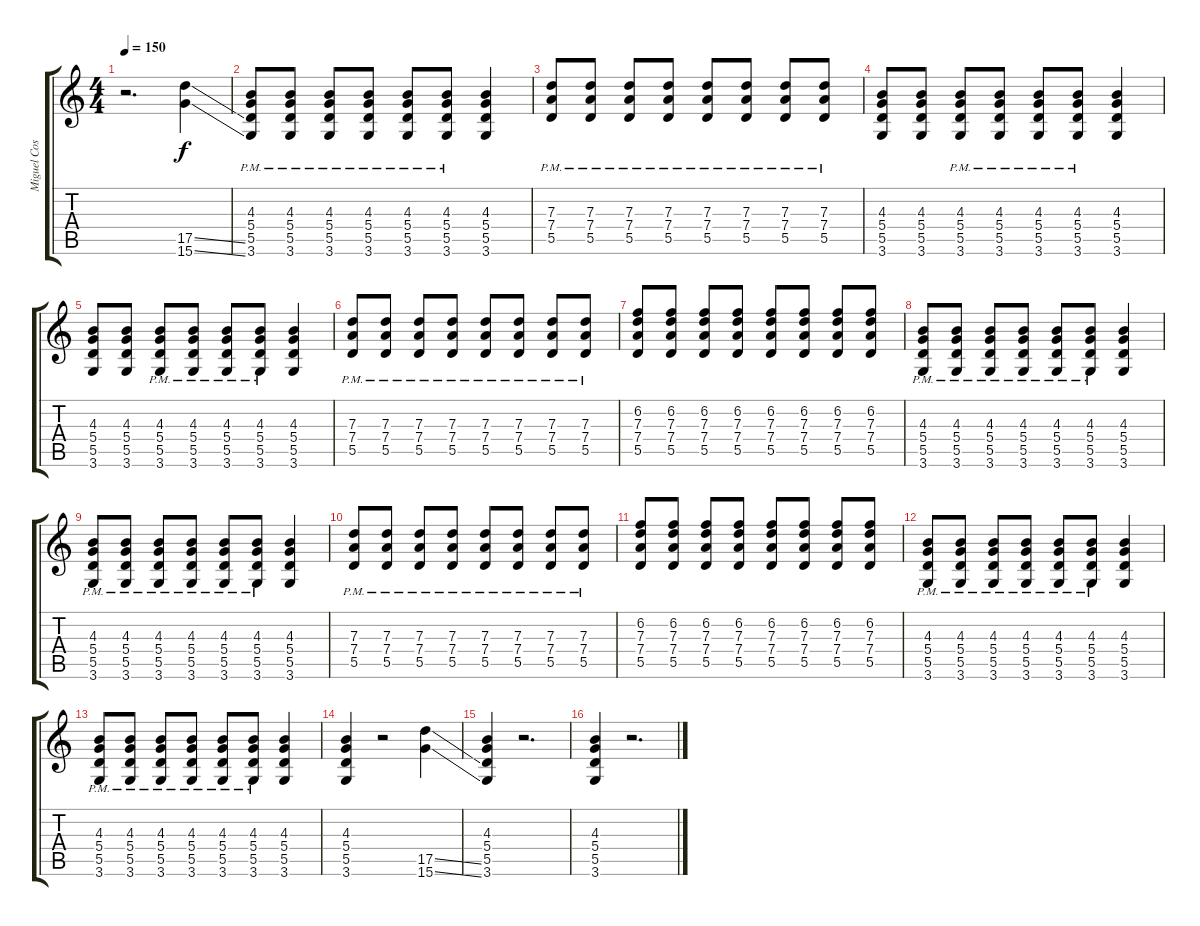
\track ("Miguel Costas - Guitarra rítmica" "Miguel Cos") {instrument overdrivenguitar}
\staff {score tabs}
\tuning (E4 B3 G3 D3 A2 E2) {hide}
\ts (4 4)
\tempo 150
\clef g2
\ks c
r.2{d dy f} (17.5{ss} 15.6{ss}).4 |
(4.3{pm} 5.4{pm} 5.5{pm} 3.6{pm}).8 (4.3{pm} 5.4{pm} 5.5{pm} 3.6{pm}).8 (4.3{pm} 5.4{pm} 5.5{pm} 3.6{pm}).8 (4.3{pm} 5.4{pm} 5.5{pm} 3.6{pm}).8 (4.3{pm} 5.4{pm} 5.5{pm} 3.6{pm}).8 (4.3{pm} 5.4{pm} 5.5{pm} 3.6{pm}).8 (4.3 5.4 5.5 3.6).4 |
(7.3{pm} 7.4{pm} 5.5{pm}).8 (7.3{pm} 7.4{pm} 5.5{pm}).8 (7.3{pm} 7.4{pm} 5.5{pm}).8 (7.3{pm} 7.4{pm} 5.5{pm}).8 (7.3{pm} 7.4{pm} 5.5{pm}).8 (7.3{pm} 7.4{pm} 5.5{pm}).8 (7.3{pm} 7.4{pm} 5.5{pm}).8 (7.3{pm} 7.4{pm} 5.5{pm}).8 |
(4.3 5.4 5.5 3.6).8 (4.3 5.4 5.5 3.6).8 (4.3{pm} 5.4{pm} 5.5{pm} 3.6{pm}).8 (4.3{pm} 5.4{pm} 5.5{pm} 3.6{pm}).8 (4.3{pm} 5.4{pm} 5.5{pm} 3.6{pm}).8 (4.3{pm} 5.4{pm} 5.5{pm} 3.6{pm}).8 (4.3 5.4 5.5 3.6).4 |
(4.3 5.4 5.5 3.6).8 (4.3 5.4 5.5 3.6).8 (4.3{pm} 5.4{pm} 5.5{pm} 3.6{pm}).8 (4.3{pm} 5.4{pm} 5.5{pm} 3.6{pm}).8 (4.3{pm} 5.4{pm} 5.5{pm} 3.6{pm}).8 (4.3{pm} 5.4{pm} 5.5{pm} 3.6{pm}).8 (4.3 5.4 5.5 3.6).4 |
(7.3{pm} 7.4{pm} 5.5{pm}).8 (7.3{pm} 7.4{pm} 5.5{pm}).8 (7.3{pm} 7.4{pm} 5.5{pm}).8 (7.3{pm} 7.4{pm} 5.5{pm}).8 (7.3{pm} 7.4{pm} 5.5{pm}).8 (7.3{pm} 7.4{pm} 5.5{pm}).8 (7.3{pm} 7.4{pm} 5.5{pm}).8 (7.3{pm} 7.4{pm} 5.5{pm}).8 |
(6.2 7.3 7.4 5.5).8 (6.2 7.3 7.4 5.5).8 (6.2 7.3 7.4 5.5).8 (6.2 7.3 7.4 5.5).8 (6.2 7.3 7.4 5.5).8 (6.2 7.3 7.4 5.5).8 (6.2 7.3 7.4 5.5).8 (6.2 7.3 7.4 5.5).8 |
(4.3{pm} 5.4{pm} 5.5{pm} 3.6{pm}).8 (4.3{pm} 5.4{pm} 5.5{pm} 3.6{pm}).8 (4.3{pm} 5.4{pm} 5.5{pm} 3.6{pm}).8 (4.3{pm} 5.4{pm} 5.5{pm} 3.6{pm}).8 (4.3{pm} 5.4{pm} 5.5{pm} 3.6{pm}).8 (4.3{pm} 5.4{pm} 5.5{pm} 3.6{pm}).8 (4.3 5.4 5.5 3.6).4 |
(4.3{pm} 5.4{pm} 5.5{pm} 3.6{pm}).8 (4.3{pm} 5.4{pm} 5.5{pm} 3.6{pm}).8 (4.3{pm} 5.4{pm} 5.5{pm} 3.6{pm}).8 (4.3{pm} 5.4{pm} 5.5{pm} 3.6{pm}).8 (4.3{pm} 5.4{pm} 5.5{pm} 3.6{pm}).8 (4.3{pm} 5.4{pm} 5.5{pm} 3.6{pm}).8 (4.3 5.4 5.5 3.6).4 |
(7.3{pm} 7.4{pm} 5.5{pm}).8 (7.3{pm} 7.4{pm} 5.5{pm}).8 (7.3{pm} 7.4{pm} 5.5{pm}).8 (7.3{pm} 7.4{pm} 5.5{pm}).8 (7.3{pm} 7.4{pm} 5.5{pm}).8 (7.3{pm} 7.4{pm} 5.5{pm}).8 (7.3{pm} 7.4{pm} 5.5{pm}).8 (7.3{pm} 7.4{pm} 5.5{pm}).8 |
(6.2 7.3 7.4 5.5).8 (6.2 7.3 7.4 5.5).8 (6.2 7.3 7.4 5.5).8 (6.2 7.3 7.4 5.5).8 (6.2 7.3 7.4 5.5).8 (6.2 7.3 7.4 5.5).8 (6.2 7.3 7.4 5.5).8 (6.2 7.3 7.4 5.5).8 |
(4.3{pm} 5.4{pm} 5.5{pm} 3.6{pm}).8 (4.3{pm} 5.4{pm} 5.5{pm} 3.6{pm}).8 (4.3{pm} 5.4{pm} 5.5{pm} 3.6{pm}).8 (4.3{pm} 5.4{pm} 5.5{pm} 3.6{pm}).8 (4.3{pm} 5.4{pm} 5.5{pm} 3.6{pm}).8 (4.3{pm} 5.4{pm} 5.5{pm} 3.6{pm}).8 (4.3 5.4 5.5 3.6).4 |
(4.3{pm} 5.4{pm} 5.5{pm} 3.6{pm}).8 (4.3{pm} 5.4{pm} 5.5{pm} 3.6{pm}).8 (4.3{pm} 5.4{pm} 5.5{pm} 3.6{pm}).8 (4.3{pm} 5.4{pm} 5.5{pm} 3.6{pm}).8 (4.3{pm} 5.4{pm} 5.5{pm} 3.6{pm}).8 (4.3{pm} 5.4{pm} 5.5{pm} 3.6{pm}).8 (4.3 5.4 5.5 3.6).4 |
(4.3 5.4 5.5 3.6).4 r.2 (17.5{ss} 15.6{ss}).4 |
(4.3 5.4 5.5 3.6).4 r.2{d} |
(4.3 5.4 5.5 3.6).4 r.2{d}
